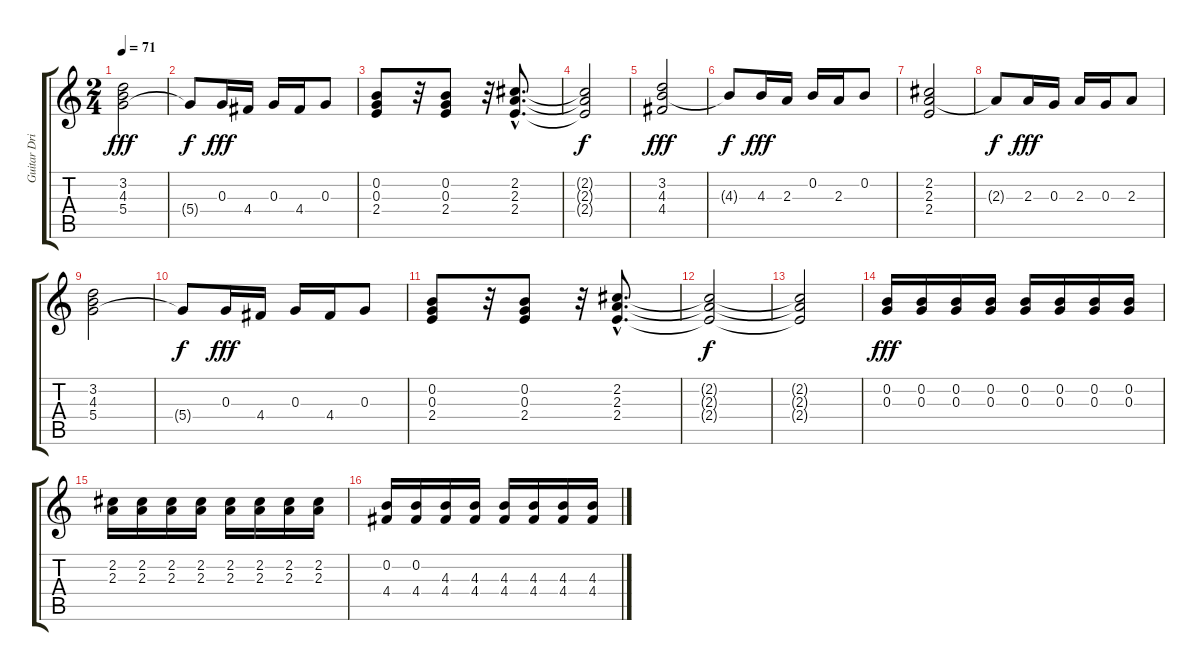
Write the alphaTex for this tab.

\track ("Guitar Drive" "Guitar Dri") {instrument overdrivenguitar}
\staff {score tabs}
\tuning (E4 B3 G3 D3 A2 E2) {hide}
\ts (2 4)
\tempo 71
\clef g2
\ks c
(3.2 4.3 5.4).2{dy fff} |
5.4{t}.8{dy f} 0.3.16{dy fff} 4.4.16 0.3.16 4.4.16 0.3.8 |
(0.2 0.3 2.4).8 r.32 (0.2 0.3 2.4).8 r.32 (2.2{hac} 2.3{hac} 2.4{hac}).8{d} |
(2.2{t} 2.3{t} 2.4{t}).2{dy f} |
(3.2 4.3 4.4).2{dy fff} |
4.3{t}.8{dy f} 4.3.16{dy fff} 2.3.16 0.2.16 2.3.16 0.2.8 |
(2.2 2.3 2.4).2 |
2.3{t}.8{dy f} 2.3.16{dy fff} 0.3.16 2.3.16 0.3.16 2.3.8 |
(3.2 4.3 5.4).2 |
5.4{t}.8{dy f} 0.3.16{dy fff} 4.4.16 0.3.16 4.4.16 0.3.8 |
(0.2 0.3 2.4).8 r.32 (0.2 0.3 2.4).8 r.32 (2.2{hac} 2.3{hac} 2.4{hac}).8{d} |
(2.2{t} 2.3{t} 2.4{t}).2{dy f} |
(2.2{t} 2.3{t} 2.4{t}).2 |
(0.2 0.3).16{dy fff volume 9} (0.2 0.3).16 (0.2 0.3).16 (0.2 0.3).16{volume 9} (0.2 0.3).16{volume 8} (0.2 0.3).16 (0.2 0.3).16{volume 9} (0.2 0.3).16{volume 9} |
(2.2 2.3).16 (2.2 2.3).16 (2.2 2.3).16 (2.2 2.3).16 (2.2 2.3).16{volume 9} (2.2 2.3).16{volume 9} (2.2 2.3).16{volume 9} (2.2 2.3).16{volume 9} |
(0.2 4.4).16{volume 10} (0.2 4.4).16{volume 10} (4.3 4.4).16{volume 10} (4.3 4.4).16{volume 10} (4.3 4.4).16{volume 10} (4.3 4.4).16{volume 10} (4.3 4.4).16 (4.3 4.4).16{volume 10}
